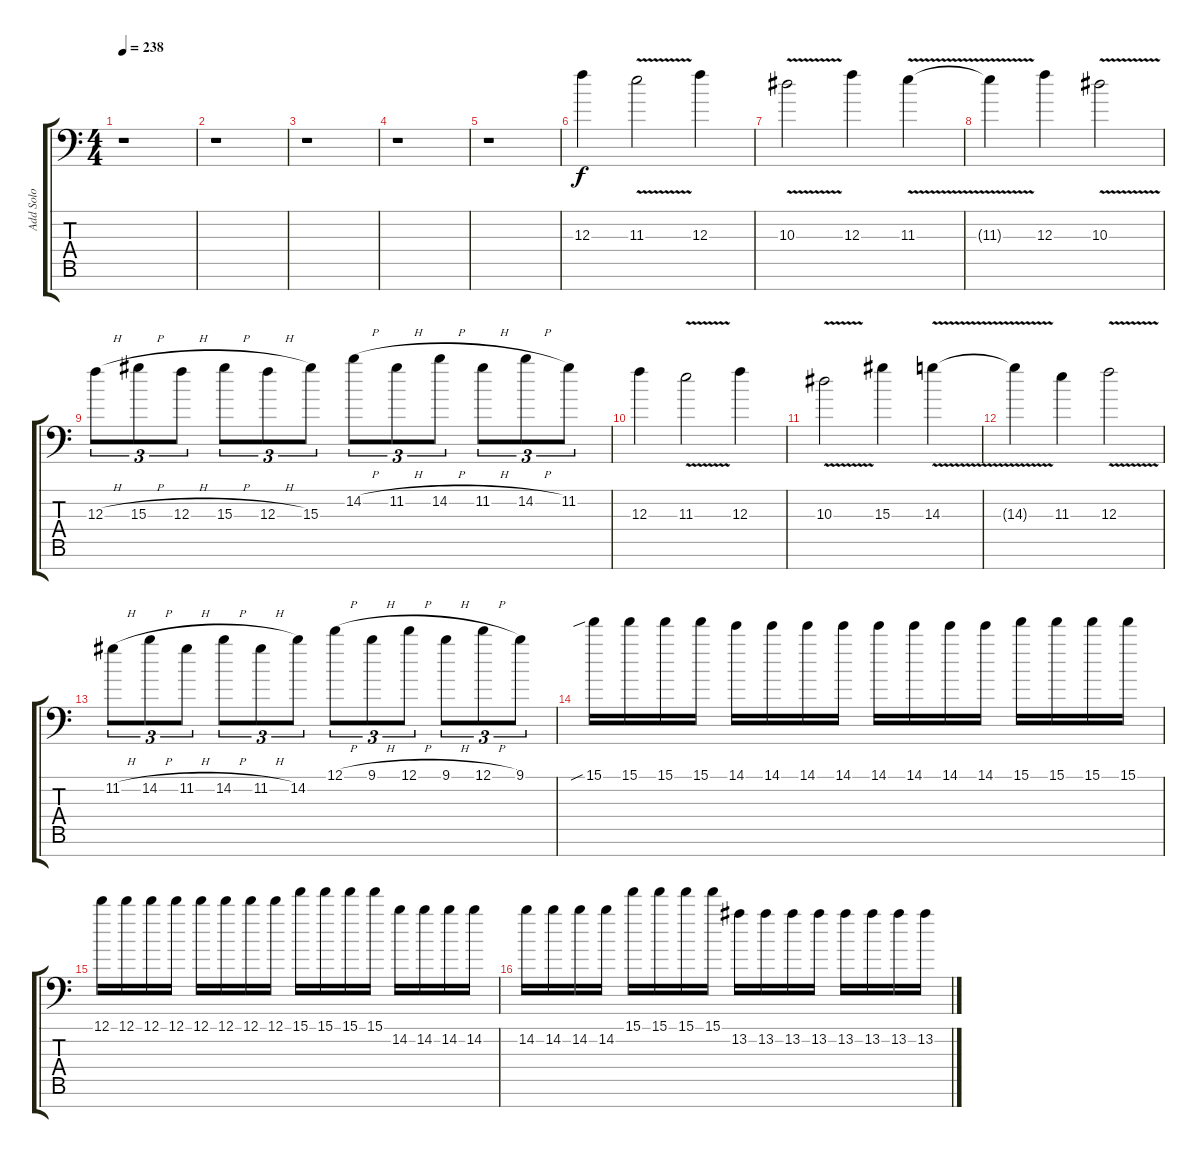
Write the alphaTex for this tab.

\track ("Add Solo" "Add Solo") {instrument distortionguitar}
\staff {score tabs}
\tuning (D4 A3 F3 C3 G2 D2 A1) {hide}
\ts (4 4)
\tempo 238
\clef f4
\ks c
r.1{dy f} |
r.1 |
r.1 |
r.1 |
r.1 |
12.3.4 11.3{v}.2 12.3.4 |
10.3{v}.2 12.3.4 11.3{v}.4 |
11.3{t}.4 12.3.4 10.3{v}.2 |
12.3{h}.8{tu (3 2)} 15.3{h}.8{tu (3 2)} 12.3{h}.8{tu (3 2)} 15.3{h}.8{tu (3 2)} 12.3{h}.8{tu (3 2)} 15.3.8{tu (3 2)} 14.2{h}.8{tu (3 2)} 11.2{h}.8{tu (3 2)} 14.2{h}.8{tu (3 2)} 11.2{h}.8{tu (3 2)} 14.2{h}.8{tu (3 2)} 11.2.8{tu (3 2)} |
12.3.4 11.3{v}.2 12.3.4 |
10.3{v}.2 15.3.4 14.3{v}.4 |
14.3{t}.4 11.3.4 12.3{v}.2 |
11.2{h}.8{tu (3 2)} 14.2{h}.8{tu (3 2)} 11.2{h}.8{tu (3 2)} 14.2{h}.8{tu (3 2)} 11.2{h}.8{tu (3 2)} 14.2.8{tu (3 2)} 12.1{h}.8{tu (3 2)} 9.1{h}.8{tu (3 2)} 12.1{h}.8{tu (3 2)} 9.1{h}.8{tu (3 2)} 12.1{h}.8{tu (3 2)} 9.1.8{tu (3 2)} |
15.1{sib}.16 15.1.16 15.1.16 15.1.16 14.1.16 14.1.16 14.1.16 14.1.16 14.1.16 14.1.16 14.1.16 14.1.16 15.1.16 15.1.16 15.1.16 15.1.16 |
12.1.16 12.1.16 12.1.16 12.1.16 12.1.16 12.1.16 12.1.16 12.1.16 15.1.16 15.1.16 15.1.16 15.1.16 14.2.16 14.2.16 14.2.16 14.2.16 |
14.2.16 14.2.16 14.2.16 14.2.16 15.1.16 15.1.16 15.1.16 15.1.16 13.2.16 13.2.16 13.2.16 13.2.16 13.2.16 13.2.16 13.2.16 13.2.16
